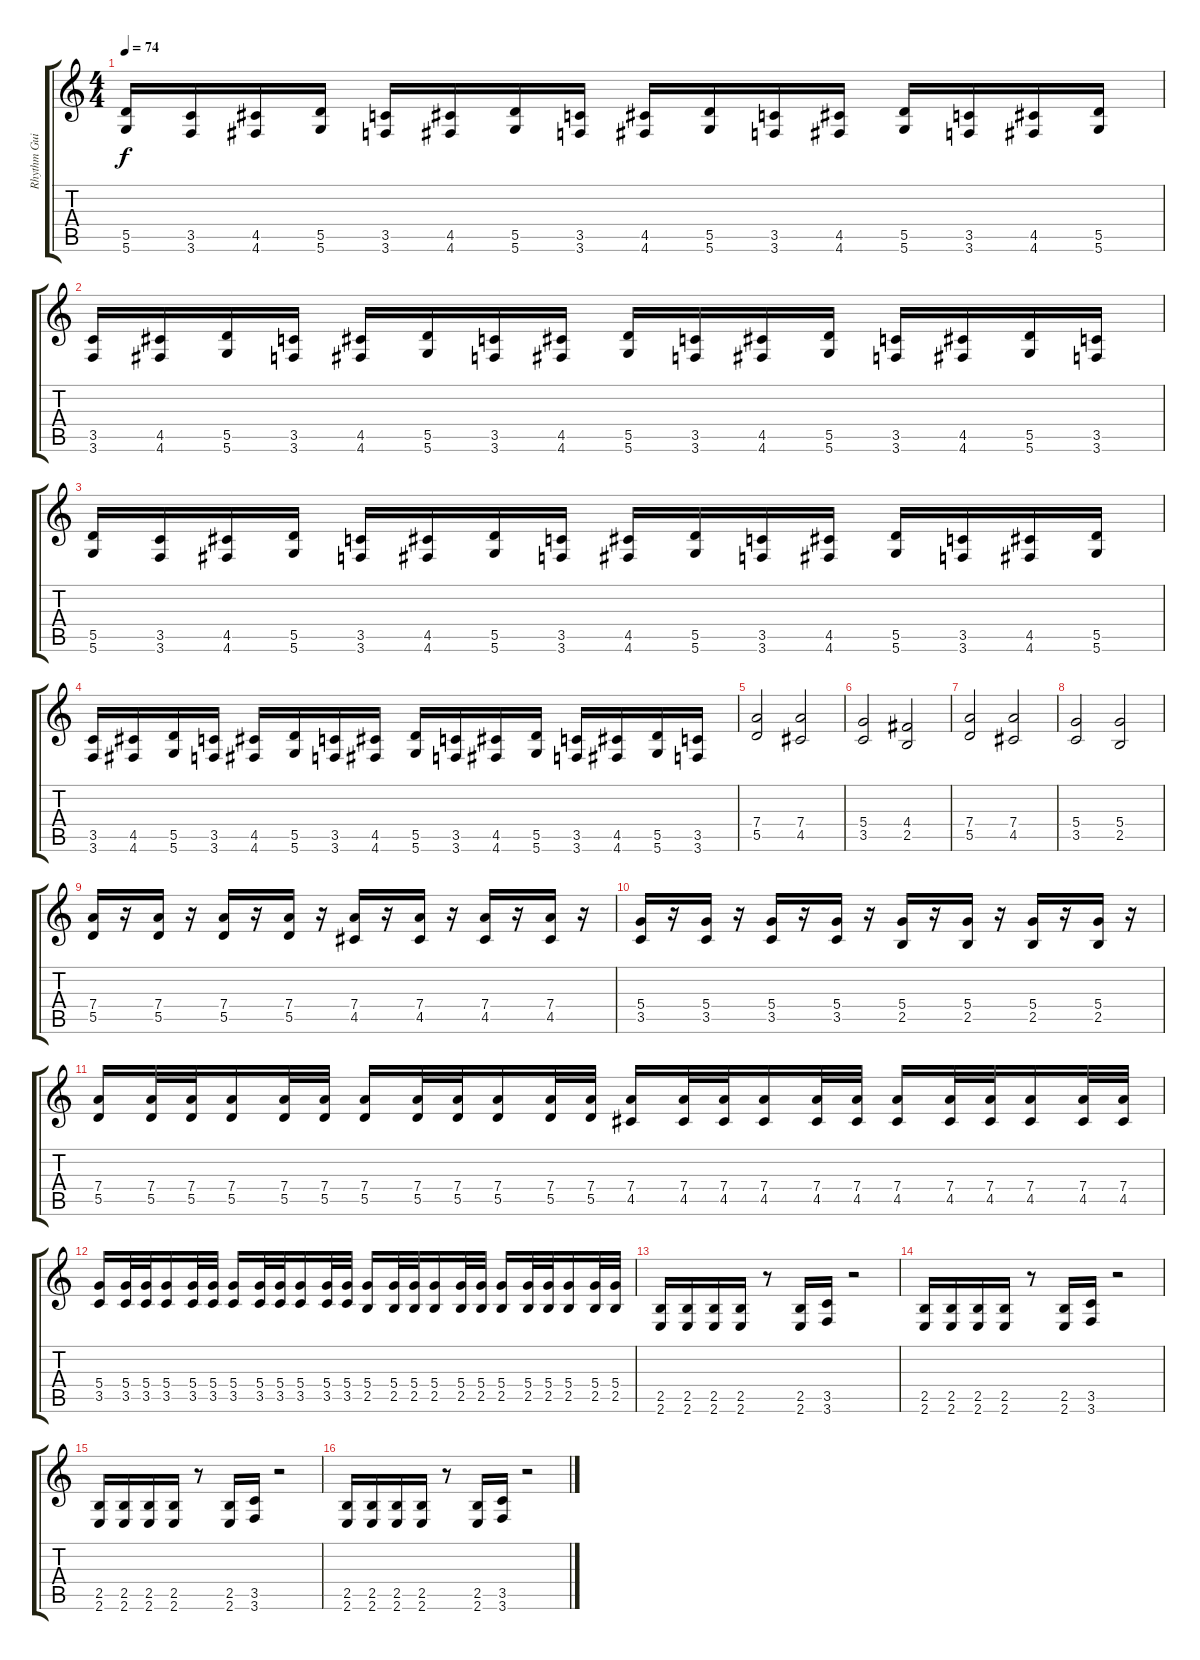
\track ("Rhythm Guitar" "Rhythm Gui") {instrument distortionguitar}
\staff {score tabs}
\tuning (E4 B3 G3 D3 A2 D2) {hide}
\ts (4 4)
\tempo 74
\clef g2
\ks c
(5.5 5.6).16{dy f} (3.5 3.6).16 (4.5 4.6).16 (5.5 5.6).16 (3.5 3.6).16 (4.5 4.6).16 (5.5 5.6).16 (3.5 3.6).16 (4.5 4.6).16 (5.5 5.6).16 (3.5 3.6).16 (4.5 4.6).16 (5.5 5.6).16 (3.5 3.6).16 (4.5 4.6).16 (5.5 5.6).16 |
(3.5 3.6).16 (4.5 4.6).16 (5.5 5.6).16 (3.5 3.6).16 (4.5 4.6).16 (5.5 5.6).16 (3.5 3.6).16 (4.5 4.6).16 (5.5 5.6).16 (3.5 3.6).16 (4.5 4.6).16 (5.5 5.6).16 (3.5 3.6).16 (4.5 4.6).16 (5.5 5.6).16 (3.5 3.6).16 |
(5.5 5.6).16 (3.5 3.6).16 (4.5 4.6).16 (5.5 5.6).16 (3.5 3.6).16 (4.5 4.6).16 (5.5 5.6).16 (3.5 3.6).16 (4.5 4.6).16 (5.5 5.6).16 (3.5 3.6).16 (4.5 4.6).16 (5.5 5.6).16 (3.5 3.6).16 (4.5 4.6).16 (5.5 5.6).16 |
(3.5 3.6).16 (4.5 4.6).16 (5.5 5.6).16 (3.5 3.6).16 (4.5 4.6).16 (5.5 5.6).16 (3.5 3.6).16 (4.5 4.6).16 (5.5 5.6).16 (3.5 3.6).16 (4.5 4.6).16 (5.5 5.6).16 (3.5 3.6).16 (4.5 4.6).16 (5.5 5.6).16 (3.5 3.6).16 |
(7.4 5.5).2 (7.4 4.5).2 |
(5.4 3.5).2 (4.4 2.5).2 |
(7.4 5.5).2 (7.4 4.5).2 |
(5.4 3.5).2 (5.4 2.5).2 |
(7.4 5.5).16 r.16 (7.4 5.5).16 r.16 (7.4 5.5).16 r.16 (7.4 5.5).16 r.16 (7.4 4.5).16 r.16 (7.4 4.5).16 r.16 (7.4 4.5).16 r.16 (7.4 4.5).16 r.16 |
(5.4 3.5).16 r.16 (5.4 3.5).16 r.16 (5.4 3.5).16 r.16 (5.4 3.5).16 r.16 (5.4 2.5).16 r.16 (5.4 2.5).16 r.16 (5.4 2.5).16 r.16 (5.4 2.5).16 r.16 |
(7.4 5.5).16 (7.4 5.5).32 (7.4 5.5).32 (7.4 5.5).16 (7.4 5.5).32 (7.4 5.5).32 (7.4 5.5).16 (7.4 5.5).32 (7.4 5.5).32 (7.4 5.5).16 (7.4 5.5).32 (7.4 5.5).32 (7.4 4.5).16 (7.4 4.5).32 (7.4 4.5).32 (7.4 4.5).16 (7.4 4.5).32 (7.4 4.5).32 (7.4 4.5).16 (7.4 4.5).32 (7.4 4.5).32 (7.4 4.5).16 (7.4 4.5).32 (7.4 4.5).32 |
(5.4 3.5).16 (5.4 3.5).32 (5.4 3.5).32 (5.4 3.5).16 (5.4 3.5).32 (5.4 3.5).32 (5.4 3.5).16 (5.4 3.5).32 (5.4 3.5).32 (5.4 3.5).16 (5.4 3.5).32 (5.4 3.5).32 (5.4 2.5).16 (5.4 2.5).32 (5.4 2.5).32 (5.4 2.5).16 (5.4 2.5).32 (5.4 2.5).32 (5.4 2.5).16 (5.4 2.5).32 (5.4 2.5).32 (5.4 2.5).16 (5.4 2.5).32 (5.4 2.5).32 |
(2.5 2.6).16 (2.5 2.6).16 (2.5 2.6).16 (2.5 2.6).16 r.8 (2.5 2.6).16 (3.5 3.6).16 r.2 |
(2.5 2.6).16 (2.5 2.6).16 (2.5 2.6).16 (2.5 2.6).16 r.8 (2.5 2.6).16 (3.5 3.6).16 r.2 |
(2.5 2.6).16 (2.5 2.6).16 (2.5 2.6).16 (2.5 2.6).16 r.8 (2.5 2.6).16 (3.5 3.6).16 r.2 |
(2.5 2.6).16 (2.5 2.6).16 (2.5 2.6).16 (2.5 2.6).16 r.8 (2.5 2.6).16 (3.5 3.6).16 r.2
